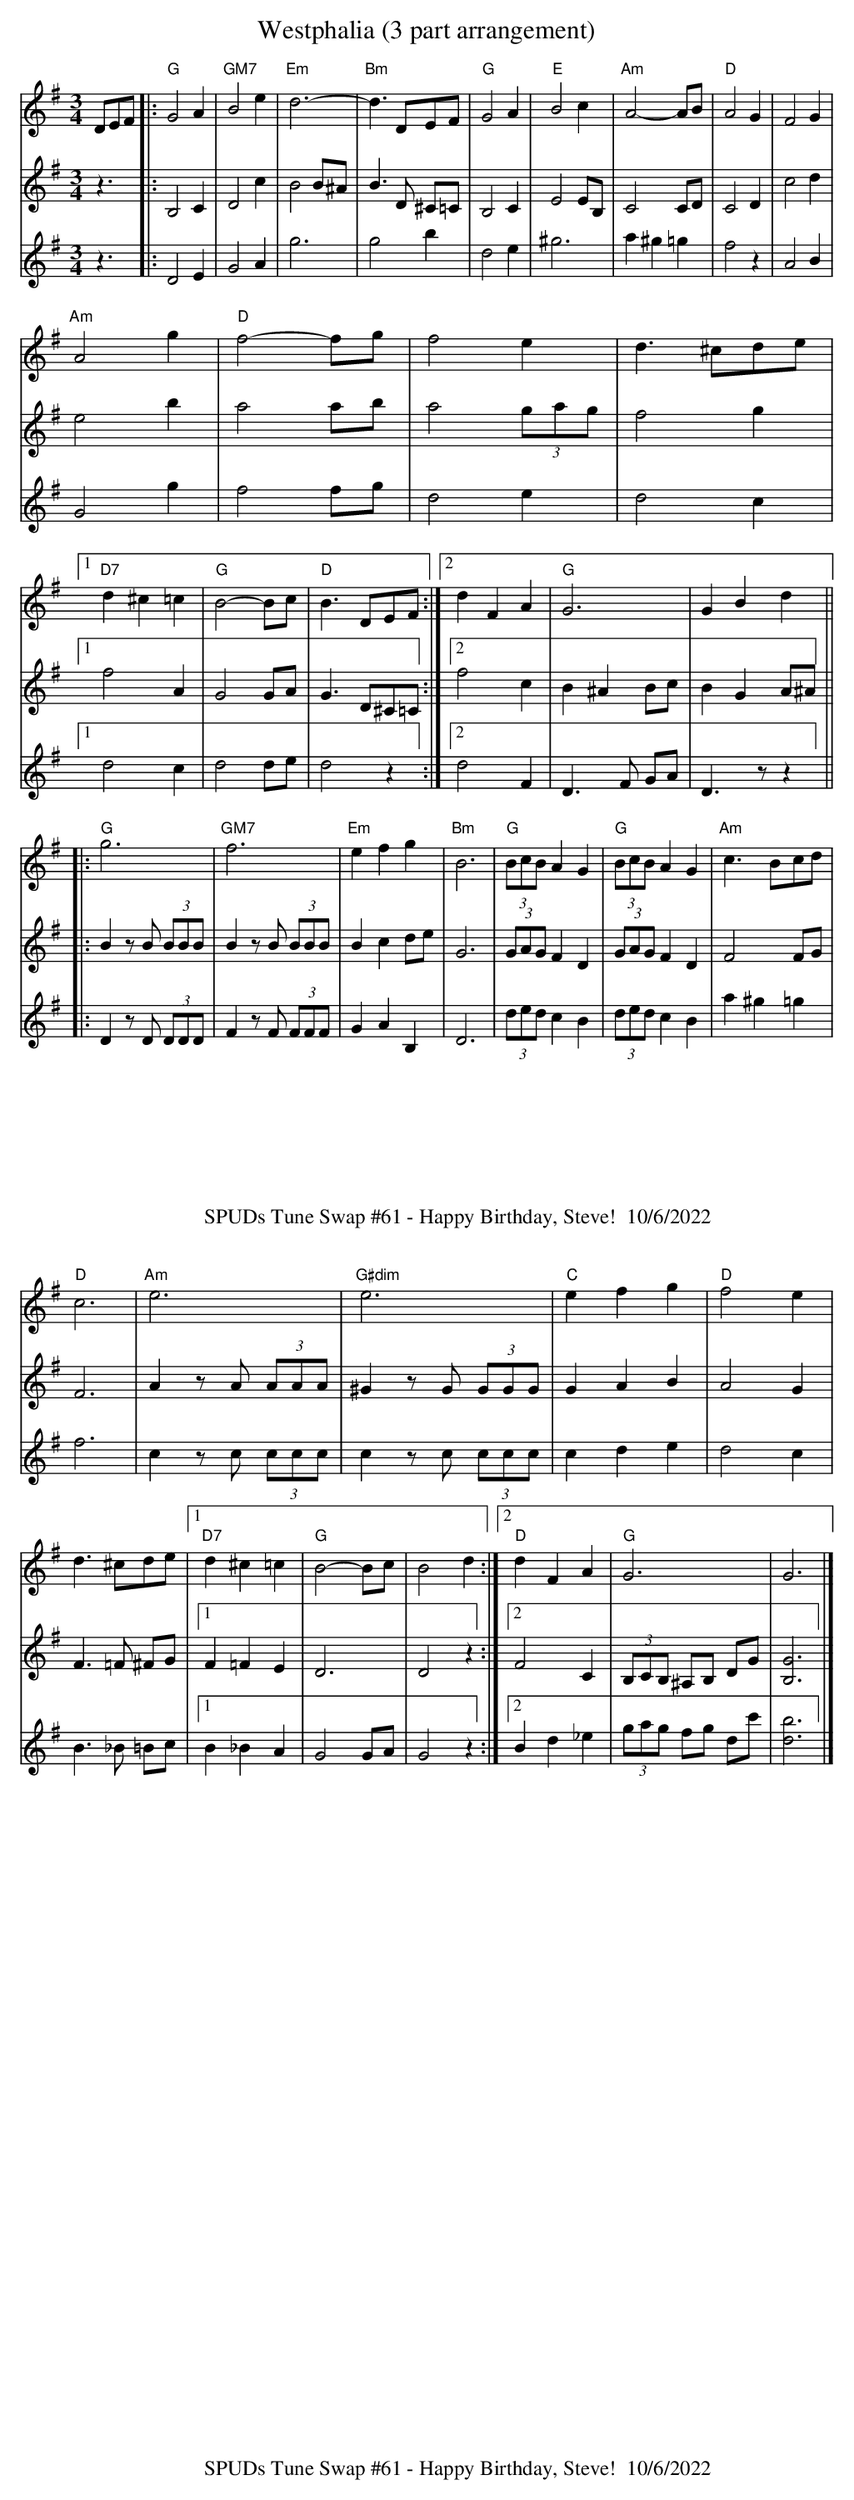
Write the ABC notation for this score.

X:1
T:Westphalia (3 part arrangement)
M:3/4
L:1/8
K:G
V:1 brace=3 staves=3
DEF|: "G"G4A2 | "GM7"B4e2 | "Em"d6- | "Bm"d3DEF|"G"G4A2 | "E"B4c2 | "Am"A4-AB | "D"A4G2 | F4G2 |
"Am"A4g2 |"D"f4-fg | f4e2 | d3^cde |1 "D7"d2^c2=c2 | "G"B4-Bc | "D"B3DEF :|2 d2F2A2 | "G"G6 | G2B2d2 ||
|: "G"g6 | "GM7"f6 | "Em"e2f2g2 | "Bm"B6 | "G"(3BcB A2G2 | "G"(3BcB A2G2 | "Am"c3Bcd |
"D"c6 | "Am"e6 | "G#dim"e6 |"C"e2f2g2 | "D"f4e2 | d3^cde |1 "D7"d2^c2=c2 | "G"B4-Bc | B4d2 :|2"D" d2F2A2 | "G"G6 | G6 |]
V:2
z3|:B,4C2 | D4c2 | B4B^A|B3D ^C=C |B,4C2 | E4EB, | C4CD | C4D2 |
c4d2 | e4b2 |a4 ab | a4(3gag | f4g2 |1 f4 A2 |G4GA |G3D^C=C :|2 f4c2 | B2^A2Bc | B2G2A^A ||
|:B2zB (3BBB|B2zB (3BBB |B2c2de |G6 |(3GAG F2D2 |(3GAG F2D2 |F4FG|F6 |
A2zA (3AAA | ^G2zG (3GGG |G2A2B2 |A4G2 | F3=F ^FG |1 F2=F2E2|D6 | D4z2 :|2F4C2 |(3B,CB, ^A,B, DG | [G6B,6] |]
V:3
z3|:D4E2 | G4A2 |g6| g4b2 | d4e2 | ^g6 | a2^g2=g2| f4z2|
A4B2 |G4g2 |f4 fg | d4e2 |d4c2 |1 d4 c2 | d4de | d4z2 :|2 d4F2 | D3F GA | D3z z2 ||
|: D2zD (3DDD| F2zF (3FFF | G2A2B,2 |D6 |(3ded c2B2 | (3ded c2B2 | a2^g2=g2| f6 |
 c2zc (3ccc |c2zc (3ccc |c2d2e2 | d4c2 | B3_B =Bc |1 B2_B2A2| G4 GA | G4z2 :|2 B2d2_e2| (3gag fg dc'|[b6d6]|]
